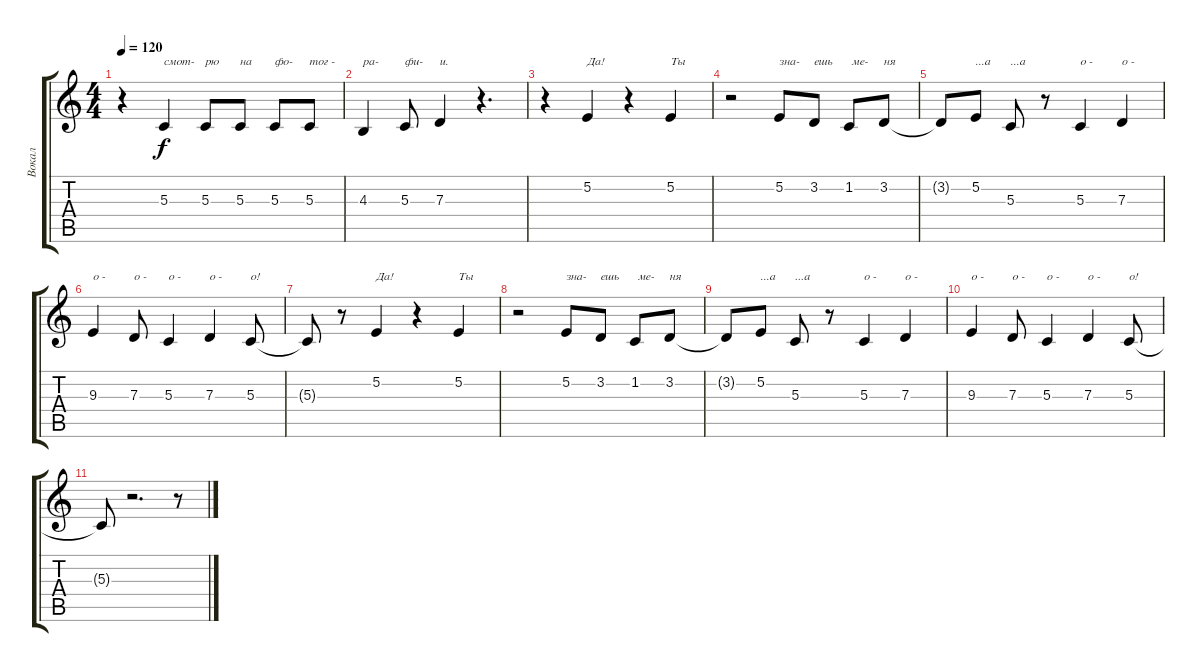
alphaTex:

\track ("Вокал" "Вокал") {instrument sopranosax}
\staff {score tabs}
\tuning (E4 B3 G3 D3 A2 E2) {hide}
\ts (4 4)
\tempo 120
\clef g2
\ks c
r.4{dy f} 5.3.4{txt "смот-"} 5.3.8{txt "рю"} 5.3.8{txt "на"} 5.3.8{txt "фо-"} 5.3.8{txt "тог -"} |
4.3.4{txt "ра-"} 5.3.8{txt "фи-"} 7.3.4{txt "и."} r.4{d} |
r.4 5.2.4{txt "Да!"} r.4 5.2.4{txt "Ты"} |
r.2 5.2.8{txt "зна-"} 3.2.8{txt "ешь"} 1.2.8{txt " ме-"} 3.2.8{txt "ня"} |
3.2{t}.8 5.2.8{txt "...а"} 5.3.8{txt "...а"} r.8 5.3.4{txt "о -"} 7.3.4{txt "о -"} |
9.3.4{txt "о -"} 7.3.8{txt "о -"} 5.3.4{txt "о -"} 7.3.4{txt "о -"} 5.3.8{txt "о!"} |
5.3{t}.8 r.8 5.2.4{txt "Да!"} r.4 5.2.4{txt "Ты"} |
r.2 5.2.8{txt "зна-"} 3.2.8{txt "ешь"} 1.2.8{txt " ме-"} 3.2.8{txt "ня"} |
3.2{t}.8 5.2.8{txt "...а"} 5.3.8{txt "...а"} r.8 5.3.4{txt "о -"} 7.3.4{txt "о -"} |
9.3.4{txt "о -"} 7.3.8{txt "о -"} 5.3.4{txt "о -"} 7.3.4{txt "о -"} 5.3.8{txt "о!"} |
5.3{t}.8 r.2{d} r.8
